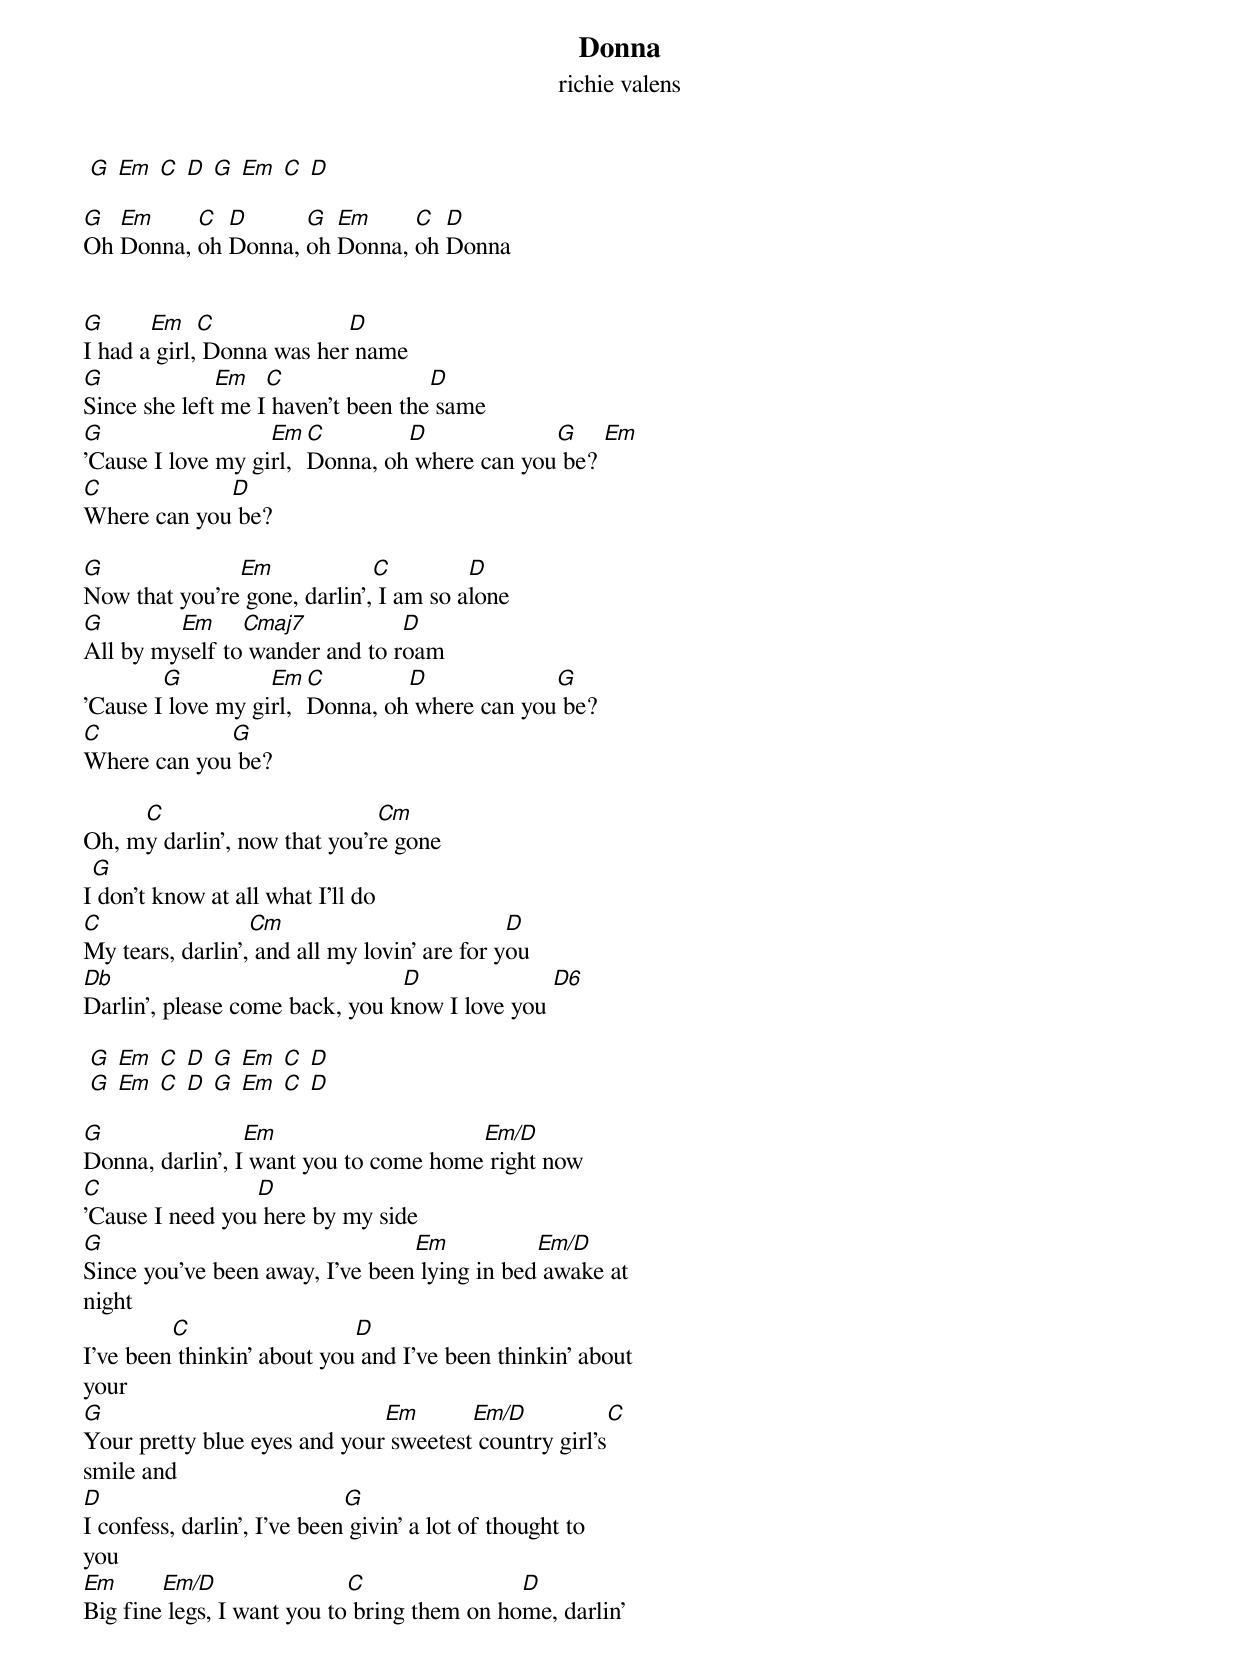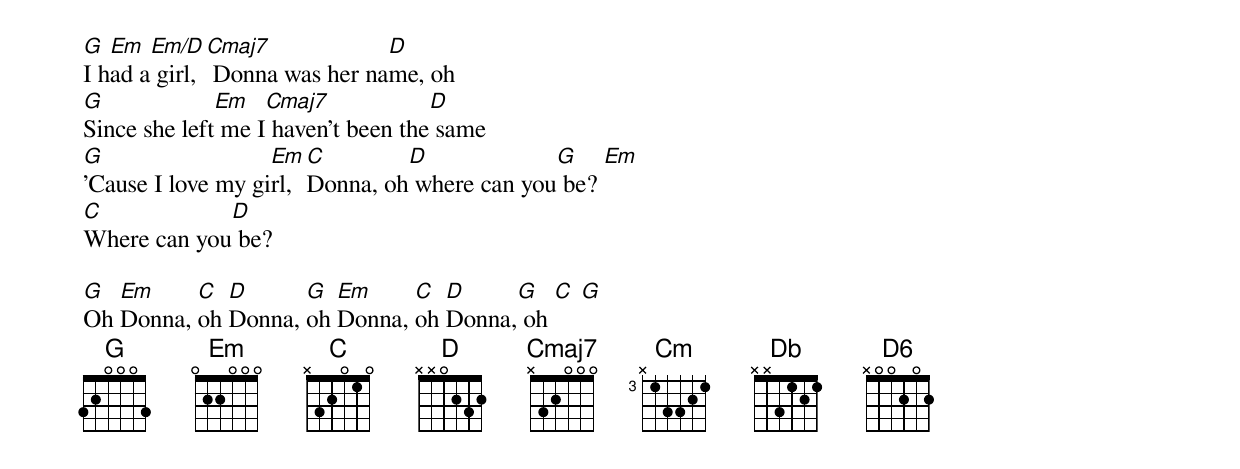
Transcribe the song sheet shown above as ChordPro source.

{title: Donna}
{subtitle: richie valens}

 [G] [Em] [C] [D] [G] [Em] [C] [D]

[G]Oh [Em]Donna, [C]oh [D]Donna, [G]oh [Em]Donna, [C]oh [D]Donna


[G]I had a[Em] girl,[C] Donna was her[D] name
[G]Since she left[Em] me I[C] haven't been the[D] same
[G]'Cause I love my gi[Em]rl, [C]Donna, oh[D] where can you[G] be? [Em]
[C]Where can you[D] be?

[G]Now that you're[Em] gone, darlin',[C] I am so a[D]lone
[G]All by my[Em]self to[Cmaj7] wander and to r[D]oam
'Cause I[G] love my gi[Em]rl, [C]Donna, oh[D] where can you[G] be?
[C]Where can you[G] be?

Oh, m[C]y darlin', now that you'r[Cm]e gone
I[G] don't know at all what I'll do
[C]My tears, darlin',[Cm] and all my lovin' are for y[D]ou
[Db]Darlin', please come back, you k[D]now I love you [D6]

 [G] [Em] [C] [D] [G] [Em] [C] [D]
 [G] [Em] [C] [D] [G] [Em] [C] [D]

[G]Donna, darlin', I[Em] want you to come home[Em/D] right now
[C]'Cause I need you[D] here by my side
[G]Since you've been away, I've been[Em] lying in bed[Em/D] awake at
night
I've been[C] thinkin' about you[D] and I've been thinkin' about
your
[G]Your pretty blue eyes and your[Em] sweetest[Em/D] country girl's[C]
smile and
[D]I confess, darlin', I've been[G] givin' a lot of thought to
you
[Em]Big fine[Em/D] legs, I want you to[C] bring them on ho[D]me, darlin'


[G]I h[Em]ad a[Em/D] girl,[Cmaj7] Donna was her na[D]me, oh
[G]Since she left[Em] me I[Cmaj7] haven't been the[D] same
[G]'Cause I love my gi[Em]rl, [C]Donna, oh[D] where can you[G] be? [Em]
[C]Where can you[D] be?

[G]Oh [Em]Donna, [C]oh [D]Donna, [G]oh [Em]Donna, [C]oh [D]Donna,[G] oh [C] [G]
